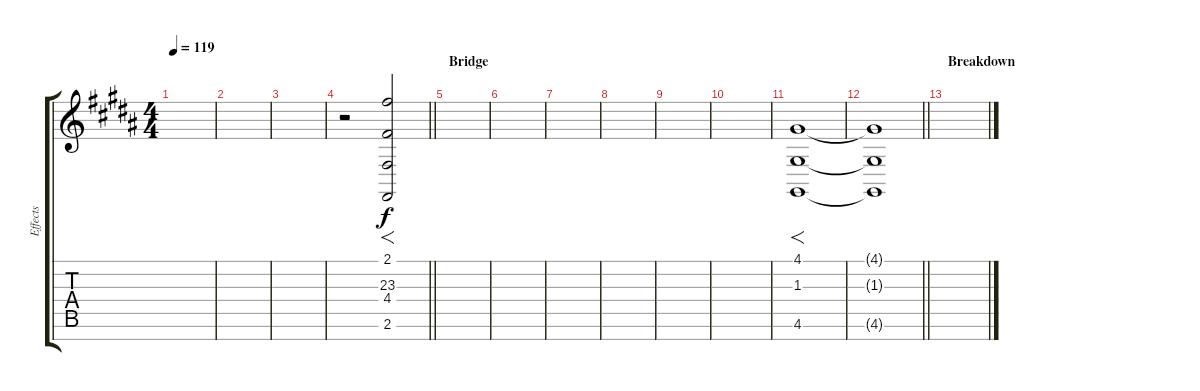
\track ("Effects" "Effects") {instrument fx8scifi}
\staff {score tabs}
\tuning (E4 B3 G3 D3 A2 E2 B1) {hide}
\ts (4 4)
\tempo 119
\clef g2
\ks b
|
|
|
\barLineRight lightlight
r.2 (2.1 23.3 4.4 2.6).2{f} |
\section ("" "Bridge")
|
|
|
|
|
|
(4.1 1.3 4.6).1{f} |
\barLineRight lightlight
(4.1{t} 1.3{t} 4.6{t}).1 |
\section ("" "Breakdown")
